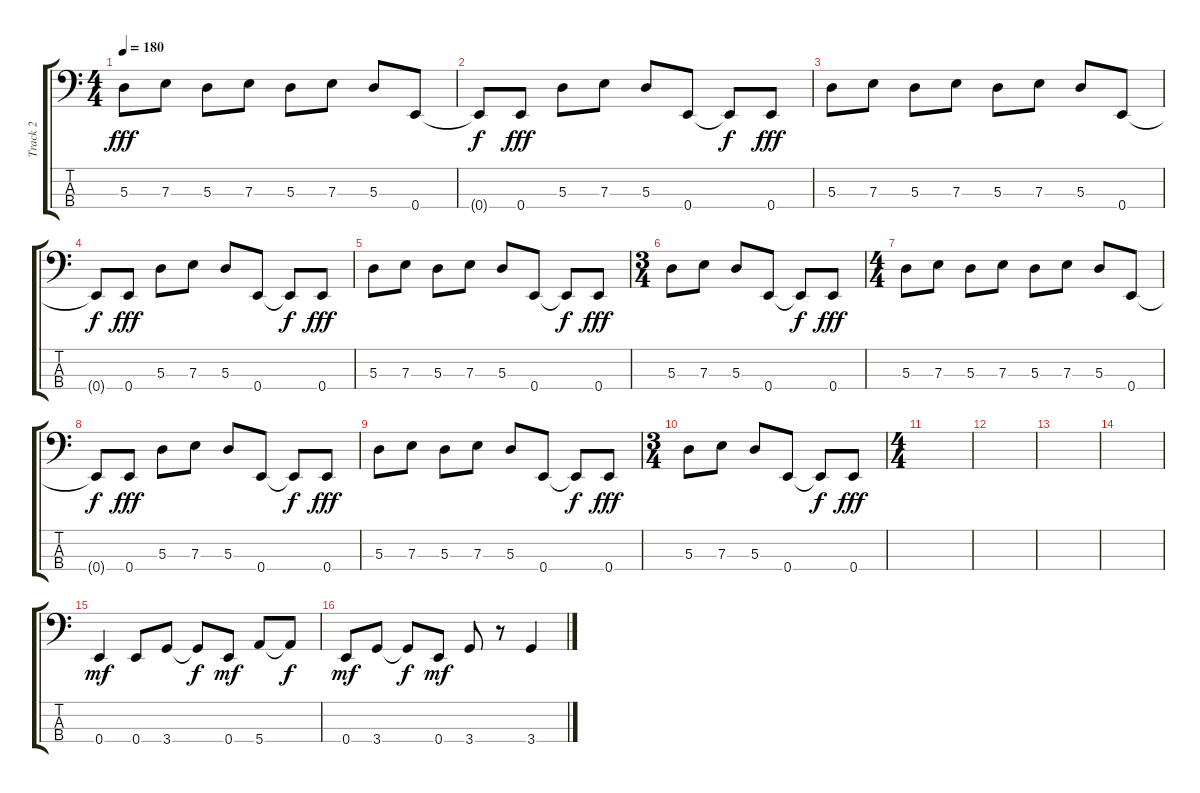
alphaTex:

\track ("Track 2" "Track 2") {instrument electricbasspick}
\staff {score tabs}
\tuning (G2 D2 A1 E1) {hide}
\ts (4 4)
\tempo 180
\clef f4
\ks c
5.3.8{dy fff} 7.3.8 5.3.8 7.3.8 5.3.8 7.3.8 5.3.8 0.4.8 |
0.4{t}.8{dy f} 0.4.8{dy fff} 5.3.8 7.3.8 5.3.8 0.4.8 0.4{t}.8{dy f} 0.4.8{dy fff} |
5.3.8 7.3.8 5.3.8 7.3.8 5.3.8 7.3.8 5.3.8 0.4.8 |
0.4{t}.8{dy f} 0.4.8{dy fff} 5.3.8 7.3.8 5.3.8 0.4.8 0.4{t}.8{dy f} 0.4.8{dy fff} |
5.3.8 7.3.8 5.3.8 7.3.8 5.3.8 0.4.8 0.4{t}.8{dy f} 0.4.8{dy fff} |
\ts (3 4)
5.3.8 7.3.8 5.3.8 0.4.8 0.4{t}.8{dy f} 0.4.8{dy fff} |
\ts (4 4)
5.3.8 7.3.8 5.3.8 7.3.8 5.3.8 7.3.8 5.3.8 0.4.8 |
0.4{t}.8{dy f} 0.4.8{dy fff} 5.3.8 7.3.8 5.3.8 0.4.8 0.4{t}.8{dy f} 0.4.8{dy fff} |
5.3.8 7.3.8 5.3.8 7.3.8 5.3.8 0.4.8 0.4{t}.8{dy f} 0.4.8{dy fff} |
\ts (3 4)
5.3.8 7.3.8 5.3.8 0.4.8 0.4{t}.8{dy f} 0.4.8{dy fff} |
\ts (4 4)
|
|
|
|
0.4.4{dy mf} 0.4.8 3.4.8 3.4{t}.8{dy f} 0.4.8{dy mf} 5.4.8 5.4{t}.8{dy f} |
0.4.8{dy mf} 3.4.8 3.4{t}.8{dy f} 0.4.8{dy mf} 3.4.8 r.8 3.4.4
